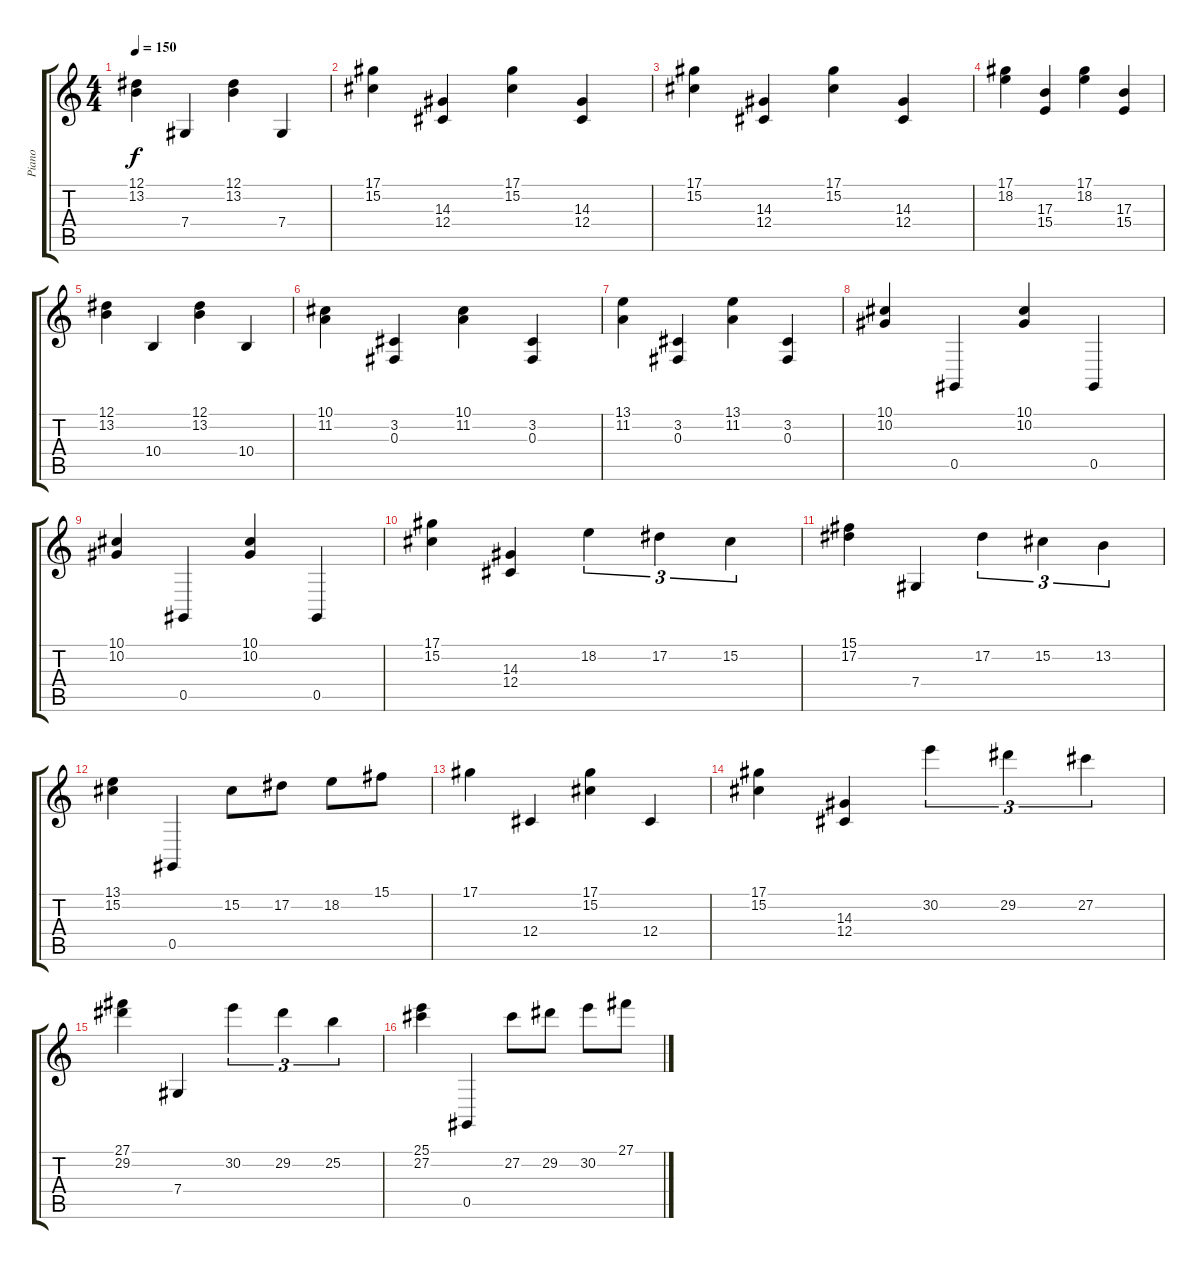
\track ("Piano" "Piano") {instrument acousticgrandpiano}
\staff {score tabs}
\tuning (Eb4 Bb3 Gb3 Db3 Ab2 Eb2) {hide}
\ts (4 4)
\tempo 150
\clef g2
\ks c
(12.1 13.2).4{dy f} 7.4.4 (12.1 13.2).4 7.4.4 |
(17.1 15.2).4 (14.3 12.4).4 (17.1 15.2).4 (14.3 12.4).4 |
(17.1 15.2).4 (14.3 12.4).4 (17.1 15.2).4 (14.3 12.4).4 |
(17.1 18.2).4 (17.3 15.4).4 (17.1 18.2).4 (17.3 15.4).4 |
(12.1 13.2).4 10.4.4 (12.1 13.2).4 10.4.4 |
(10.1 11.2).4 (3.2 0.3).4 (10.1 11.2).4 (3.2 0.3).4 |
(13.1 11.2).4 (3.2 0.3).4 (13.1 11.2).4 (3.2 0.3).4 |
(10.1 10.2).4 0.5.4 (10.1 10.2).4 0.5.4 |
(10.1 10.2).4 0.5.4 (10.1 10.2).4 0.5.4 |
(17.1 15.2).4 (14.3 12.4).4 18.2.4{tu (3 2)} 17.2.4{tu (3 2)} 15.2.4{tu (3 2)} |
(15.1 17.2).4 7.4.4 17.2.4{tu (3 2)} 15.2.4{tu (3 2)} 13.2.4{tu (3 2)} |
(13.1 15.2).4 0.5.4 15.2.8 17.2.8 18.2.8 15.1.8 |
17.1.4 12.4.4 (17.1 15.2).4 12.4.4 |
(17.1 15.2).4 (14.3 12.4).4 30.2.4{tu (3 2)} 29.2.4{tu (3 2)} 27.2.4{tu (3 2)} |
(27.1 29.2).4 7.4.4 30.2.4{tu (3 2)} 29.2.4{tu (3 2)} 25.2.4{tu (3 2)} |
(25.1 27.2).4 0.5.4 27.2.8 29.2.8 30.2.8 27.1.8
